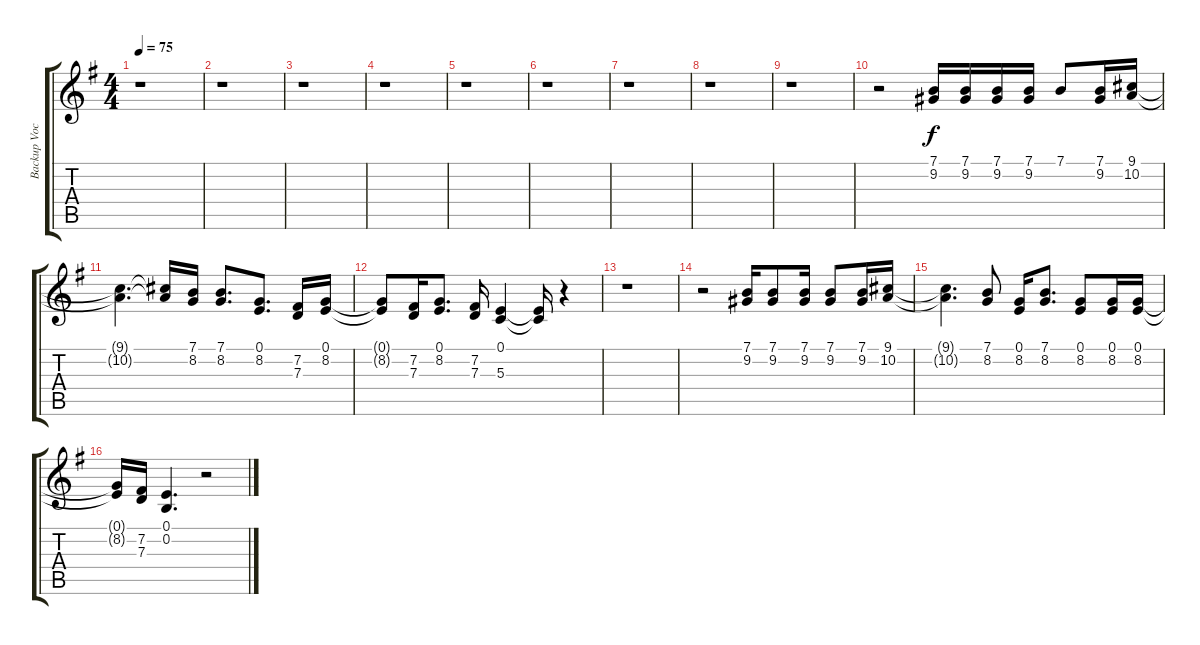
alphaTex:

\track ("Backup Vocal" "Backup Voc") {instrument choiraahs}
\staff {score tabs}
\tuning (E4 B3 G3 D3 A2 E2) {hide}
\ts (4 4)
\tempo 75
\clef g2
\ks eminor
r.1{dy f instrument choiraahs} |
r.1 |
r.1 |
r.1 |
r.1 |
r.1 |
r.1 |
r.1 |
r.1 |
r.2 (7.1 9.2).16 (7.1 9.2).16 (7.1 9.2).16 (7.1 9.2).16 7.1.8 (7.1 9.2).16 (9.1 10.2).16 |
(9.1{t} 10.2{t}).4{d} (9.1{t} 10.2{t}).16 (7.1 8.2).16 (7.1 8.2).8{d} (0.1 8.2).8{d} (7.2 7.3).16 (0.1 8.2).16 |
(0.1{t} 8.2{t}).8 (7.2 7.3).16 (0.1 8.2).8{d} (7.2 7.3).16 (0.1 5.3).4 (0.1{t} 5.3{t}).16 r.4 |
r.1 |
r.2 (7.1 9.2).16 (7.1 9.2).8 (7.1 9.2).16 (7.1 9.2).8 (7.1 9.2).16 (9.1 10.2).16 |
(9.1{t} 10.2{t}).4{d} (7.1 8.2).8 (0.1 8.2).16 (7.1 8.2).8{d} (0.1 8.2).8 (0.1 8.2).16 (0.1 8.2).16 |
(0.1{t} 8.2{t}).16 (7.2 7.3).16 (0.1 0.2).4{d} r.2
